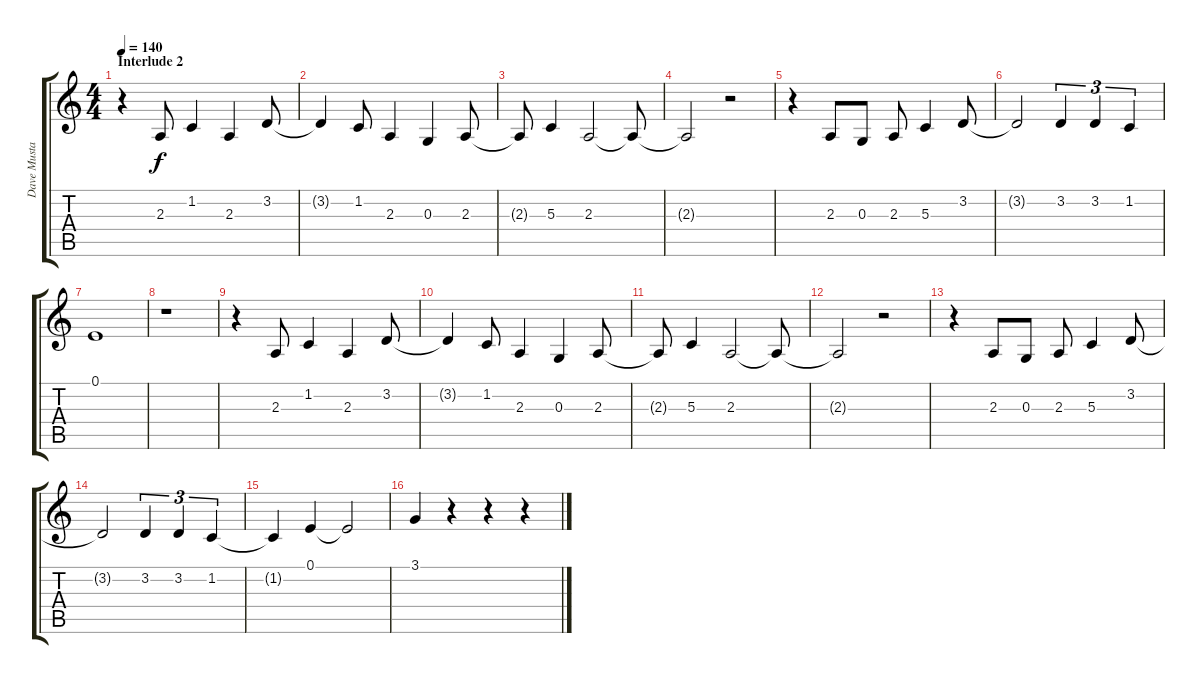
\track ("Dave Mustaine Voice" "Dave Musta") {instrument tangoaccordion}
\staff {score tabs}
\tuning (E4 B3 G3 D3 A2 E2) {hide}
\ts (4 4)
\section ("" "Interlude 2")
\tempo 140
\clef g2
\ks c
r.4{dy f} 2.3.8 1.2.4 2.3.4 3.2.8 |
3.2{t}.4 1.2.8 2.3.4 0.3.4 2.3.8 |
2.3{t}.8 5.3.4 2.3.2 2.3{t}.8 |
2.3{t}.2 r.2 |
r.4 2.3.8 0.3.8 2.3.8 5.3.4 3.2.8 |
3.2{t}.2 3.2.4{tu (3 2)} 3.2.4{tu (3 2)} 1.2.4{tu (3 2)} |
0.1.1 |
r.1 |
r.4 2.3.8 1.2.4 2.3.4 3.2.8 |
3.2{t}.4 1.2.8 2.3.4 0.3.4 2.3.8 |
2.3{t}.8 5.3.4 2.3.2 2.3{t}.8 |
2.3{t}.2 r.2 |
r.4 2.3.8 0.3.8 2.3.8 5.3.4 3.2.8 |
3.2{t}.2 3.2.4{tu (3 2)} 3.2.4{tu (3 2)} 1.2.4{tu (3 2)} |
1.2{t}.4 0.1.4 0.1{t}.2 |
3.1.4 r.4 r.4 r.4
